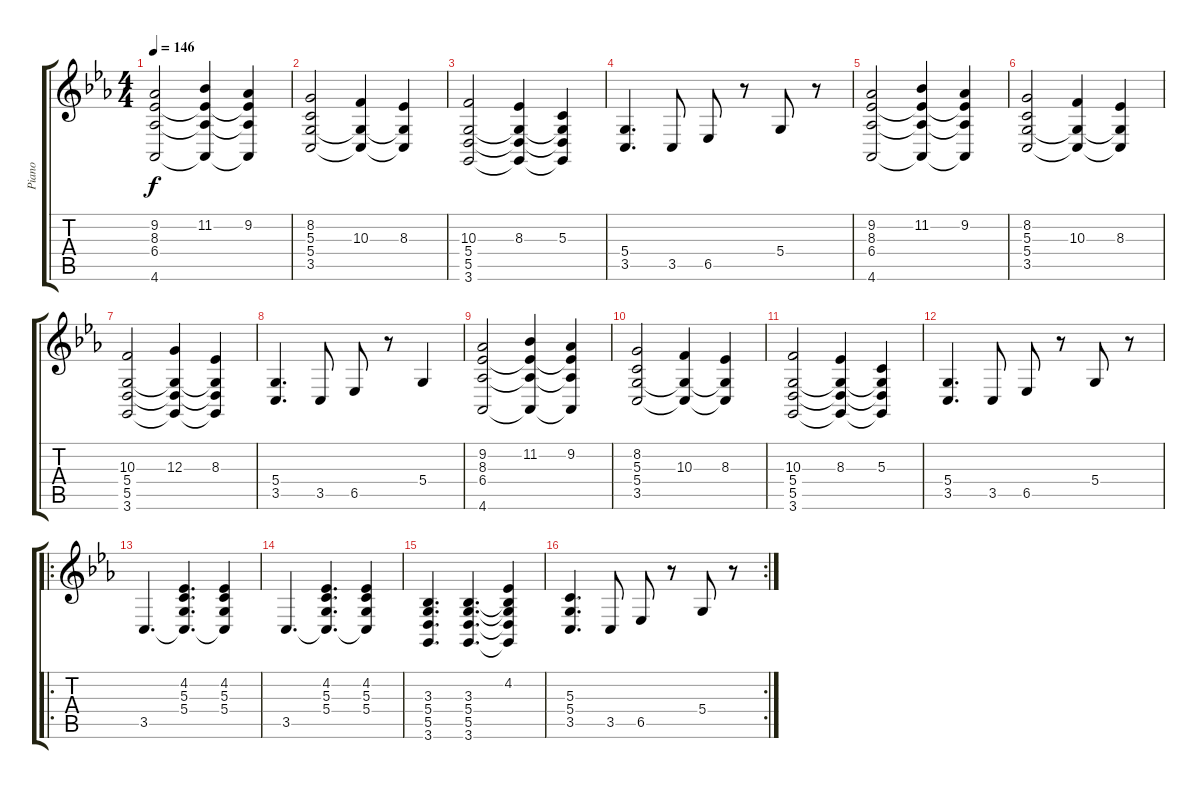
\track ("Piano" "Piano") {instrument brightacousticpiano}
\staff {score tabs}
\tuning (E4 B3 G3 D3 A2 E2) {hide}
\ts (4 4)
\tempo 146
\clef g2
\ks cminor
(9.2 8.3 6.4 4.6).2{dy f} (11.2 8.3{t} 6.4{t} 4.6{t}).4 (9.2 8.3{t} 6.4{t} 4.6{t}).4 |
(8.2 5.3 5.4 3.5).2 (10.3 5.4{t} 3.5{t}).4 (8.3 5.4{t} 3.5{t}).4 |
(10.3 5.4 5.5 3.6).2 (8.3 5.4{t} 5.5{t} 3.6{t}).4 (5.3 5.4{t} 5.5{t} 3.6{t}).4 |
(5.4 3.5).4{d} 3.5.8 6.5.8 r.8 5.4.8 r.8 |
(9.2 8.3 6.4 4.6).2 (11.2 8.3{t} 6.4{t} 4.6{t}).4 (9.2 8.3{t} 6.4{t} 4.6{t}).4 |
(8.2 5.3 5.4 3.5).2 (10.3 5.4{t} 3.5{t}).4 (8.3 5.4{t} 3.5{t}).4 |
(10.3 5.4 5.5 3.6).2 (12.3 5.4{t} 5.5{t} 3.6{t}).4 (8.3 5.4{t} 5.5{t} 3.6{t}).4 |
(5.4 3.5).4{d} 3.5.8 6.5.8 r.8 5.4.4 |
(9.2 8.3 6.4 4.6).2 (11.2 8.3{t} 6.4{t} 4.6{t}).4 (9.2 8.3{t} 6.4{t} 4.6{t}).4 |
(8.2 5.3 5.4 3.5).2 (10.3 5.4{t} 3.5{t}).4 (8.3 5.4{t} 3.5{t}).4 |
(10.3 5.4 5.5 3.6).2 (8.3 5.4{t} 5.5{t} 3.6{t}).4 (5.3 5.4{t} 5.5{t} 3.6{t}).4 |
(5.4 3.5).4{d} 3.5.8 6.5.8 r.8 5.4.8 r.8 |
\ro
3.5.4{d} (4.2 5.3 5.4 3.5{t}).4{d} (4.2 5.3 5.4 3.5{t}).4 |
3.5.4{d} (4.2 5.3 5.4 3.5{t}).4{d} (4.2 5.3 5.4 3.5{t}).4 |
(3.3 5.4 5.5 3.6).4{d} (3.3 5.4 5.5 3.6).4{d} (4.2 3.3{t} 5.4{t} 5.5{t} 3.6{t}).4 |
\rc 2
(5.3 5.4 3.5).4{d} 3.5.8 6.5.8 r.8 5.4.8 r.8
